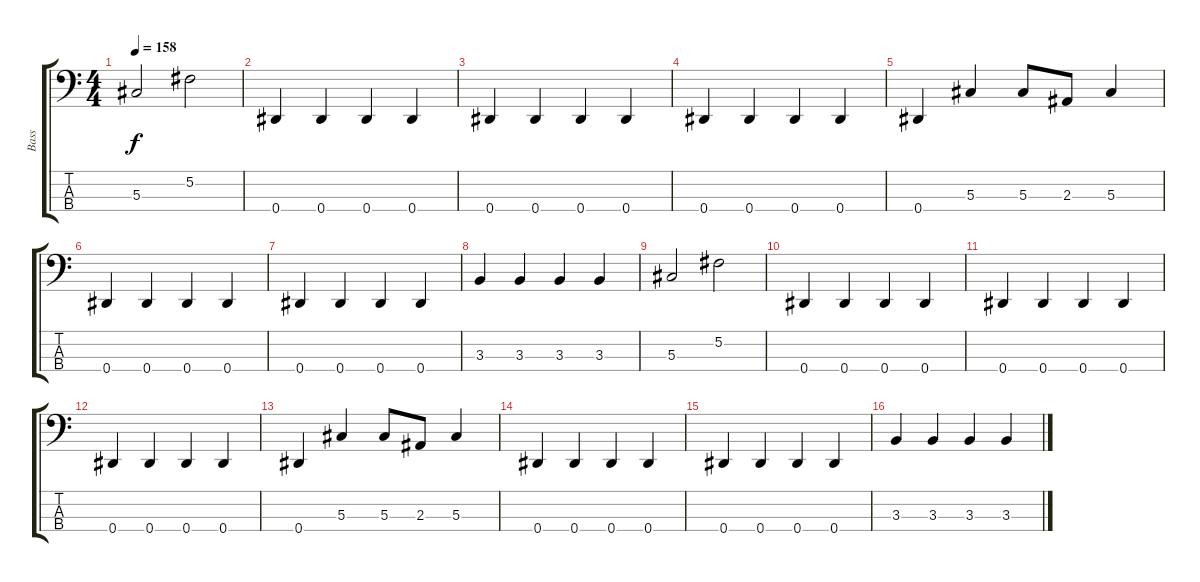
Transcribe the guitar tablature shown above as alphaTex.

\track ("Bass" "Bass") {instrument electricbassfinger}
\staff {score tabs}
\tuning (Gb2 Db2 Ab1 Eb1) {hide}
\ts (4 4)
\tempo 158
\clef f4
\ks c
5.3.2{dy f} 5.2.2 |
0.4.4 0.4.4 0.4.4 0.4.4 |
0.4.4 0.4.4 0.4.4 0.4.4 |
0.4.4 0.4.4 0.4.4 0.4.4 |
0.4.4 5.3.4 5.3.8 2.3.8 5.3.4 |
0.4.4 0.4.4 0.4.4 0.4.4 |
0.4.4 0.4.4 0.4.4 0.4.4 |
3.3.4 3.3.4 3.3.4 3.3.4 |
5.3.2 5.2.2 |
0.4.4 0.4.4 0.4.4 0.4.4 |
0.4.4 0.4.4 0.4.4 0.4.4 |
0.4.4 0.4.4 0.4.4 0.4.4 |
0.4.4 5.3.4 5.3.8 2.3.8 5.3.4 |
0.4.4 0.4.4 0.4.4 0.4.4 |
0.4.4 0.4.4 0.4.4 0.4.4 |
3.3.4 3.3.4 3.3.4 3.3.4
